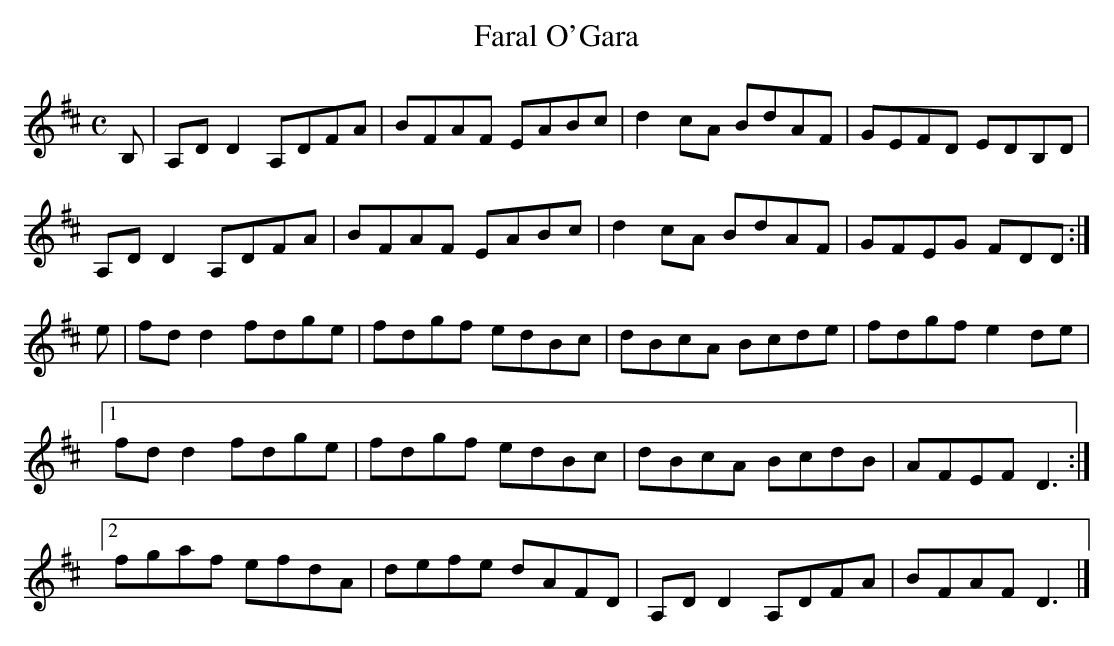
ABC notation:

X:1
T:O'Gara, Faral
M:C
L:1/8
K:D Major
B,|A,DD2 A,DFA|BFAF EABc|d2cA BdAF|GEFD EDB,D|!
A,DD2 A,DFA|BFAF EABc|d2cA BdAF|GFEG FDD:|!
e|fdd2 fdge|fdgf edBc|dBcA Bcde|fdgf e2de|!
[1 fdd2 fdge|fdgf edBc|dBcA BcdB|AFEF D3:|!
[2 fgaf efdA|defe dAFD|A,DD2 A,DFA|BFAF D3|]!
